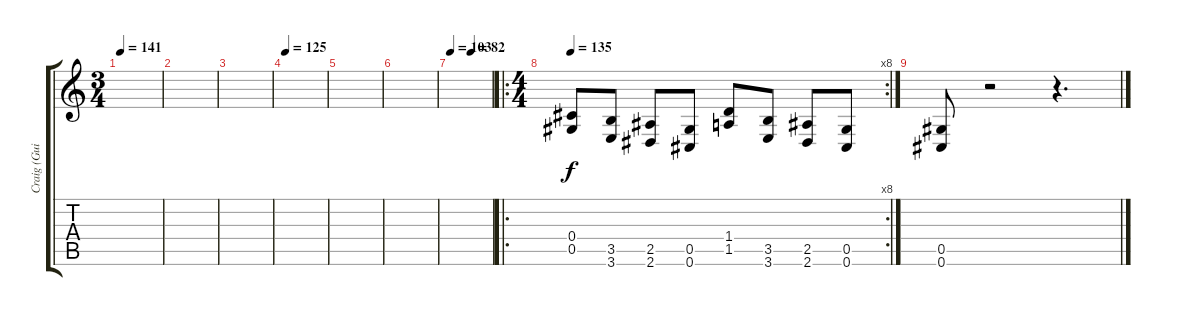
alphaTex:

\track ("Craig (Guitar 2)" "Craig (Gui") {instrument distortionguitar}
\staff {score tabs}
\tuning (Eb4 Bb3 Gb3 Db3 Ab2 Db2) {hide}
\ts (3 4)
\tempo 141
\clef g2
\ks c
|
|
|
\tempo 125
|
|
|
\tempo 103
\tempo (82 0.5)
|
\ro
\rc 8
\ts (4 4)
\tempo 135
(0.4 0.5).8 (3.5 3.6).8 (2.5 2.6).8 (0.5 0.6).8 (1.4 1.5).8 (3.5 3.6).8 (2.5 2.6).8 (0.5 0.6).8 |
(0.5 0.6).8 r.2 r.4{d}
